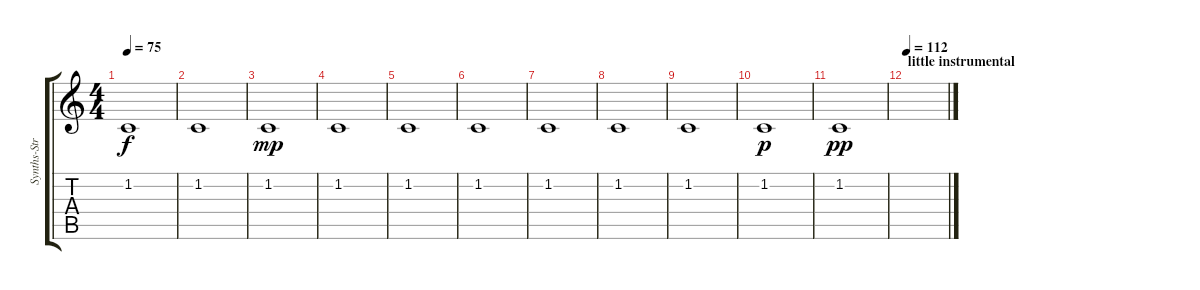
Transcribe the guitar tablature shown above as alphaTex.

\track ("Synths-Strings-Bells(Hogson,Davies)" "Synths-Str") {instrument stringensemble1}
\staff {score tabs}
\tuning (E4 B3 G3 D3 A2 E2) {hide}
\ts (4 4)
\tempo 75
\clef g2
\ks c
1.2.1{dy f} |
1.2.1 |
1.2.1{dy mp} |
1.2.1 |
1.2.1 |
1.2.1 |
1.2.1 |
1.2.1 |
1.2.1 |
1.2.1{dy p} |
1.2.1{dy pp} |
\section ("" "little instrumental")
\tempo 112
